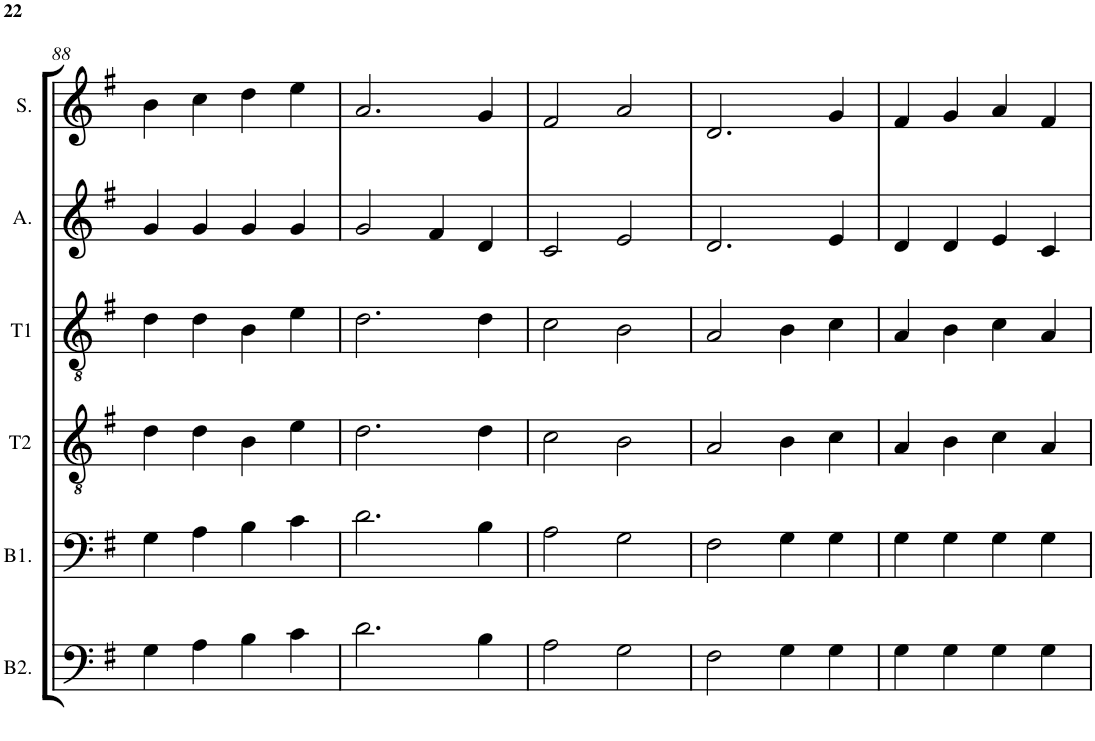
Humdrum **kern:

**kern	**kern	**kern	**kern	**kern	**kern
*part6	*part5	*part4	*part3	*part2	*part1
*staff6	*staff5	*staff4	*staff3	*staff2	*staff1
*I"Bass 2	*I"Bass 1	*I"Tenor 2	*I"Tenor 1	*I"Alto	*I"Soprano
*I'B2.	*I'B1.	*I'T2	*I'T1	*I'A.	*I'S.
!!LO:PB:g=z
*clefF4	*clefF4	*clefGv2	*clefGv2	*clefG2	*clefG2
*k[f#]	*k[f#]	*k[f#]	*k[f#]	*k[f#]	*k[f#]
*G:	*G:	*G:	*G:	*G:	*G:
*M4/4	*M4/4	*M4/4	*M4/4	*M4/4	*M4/4
=88	=88	=88	=88	=88	=88
4G\	4G\	4d\	4d\	4g/	4b\
4A\	4A\	4d\	4d\	4g/	4cc\
4B\	4B\	4B\	4B\	4g/	4dd\
4c\	4c\	4e\	4e\	4g/	4ee\
=89	=89	=89	=89	=89	=89
2.d\	2.d\	2.d\	2.d\	2g/	2.a/
.	.	.	.	4f#/	.
4B\	4B\	4d\	4d\	4d/	4g/
=90	=90	=90	=90	=90	=90
2A\	2A\	2c\	2c\	2c/	2f#/
2G\	2G\	2B\	2B\	2e/	2a/
=91	=91	=91	=91	=91	=91
2F#\	2F#\	2A/	2A/	2.d/	2.d/
4G\	4G\	4B\	4B\	.	.
4G\	4G\	4c\	4c\	4e/	4g/
=92	=92	=92	=92	=92	=92
4G\	4G\	4A/	4A/	4d/	4f#/
4G\	4G\	4B\	4B\	4d/	4g/
4G\	4G\	4c\	4c\	4e/	4a/
4G\	4G\	4A/	4A/	4c/	4f#/
=	=	=	=	=	=
*-	*-	*-	*-	*-	*-
